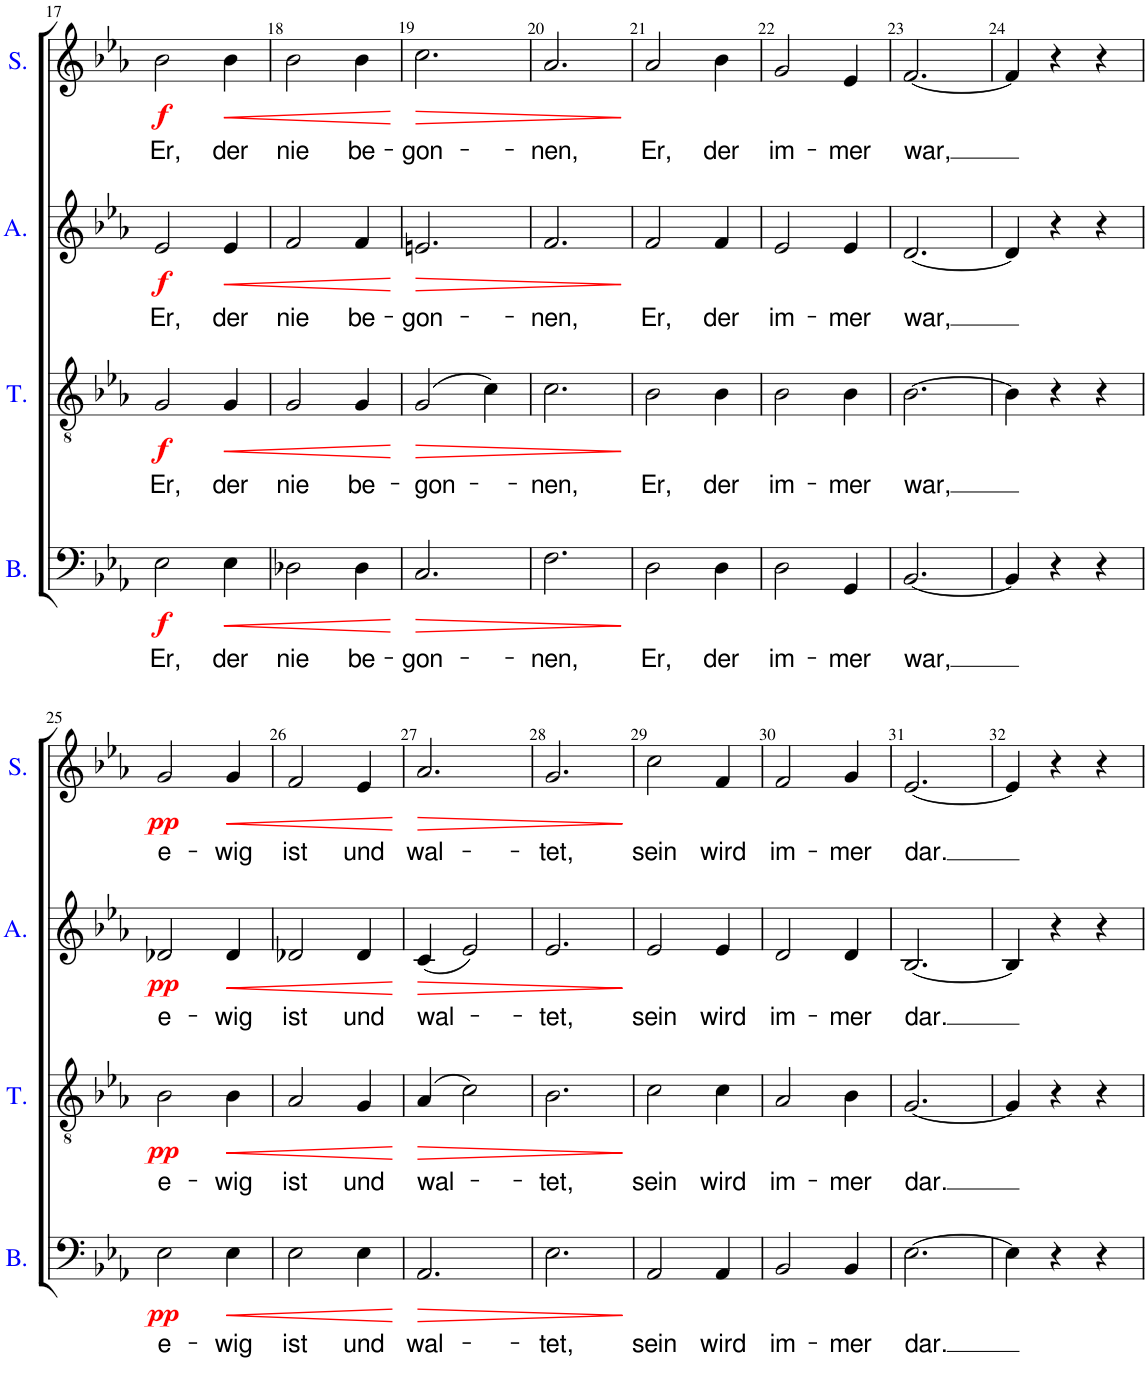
**kern	**text	**dynam	**kern	**text	**dynam	**kern	**text	**dynam	**kern	**text	**dynam
*part4	*part4	*part4	*part3	*part3	*part3	*part2	*part2	*part2	*part1	*part1	*part1
*staff4	*staff4	*staff4	*staff3	*staff3	*staff3	*staff2	*staff2	*staff2	*staff1	*staff1	*staff1
*I"Bass	*	*	*I"Tenor	*	*	*I"Alto	*	*	*I"Soprano	*	*
*I'B.	*	*	*I'T.	*	*	*I'A.	*	*	*I'S.	*	*
!!LO:PB:g=z
*clefF4	*	*	*clefGv2	*	*	*clefG2	*	*	*clefG2	*	*
*k[b-e-a-]	*	*	*k[b-e-a-]	*	*	*k[b-e-a-]	*	*	*k[b-e-a-]	*	*
*M3/4	*	*	*M3/4	*	*	*M3/4	*	*	*M3/4	*	*
=17	=17	=17	=17	=17	=17	=17	=17	=17	=17	=17	=17
!	!LO:LY:b	!LO:DY:b	!	!LO:LY:b	!LO:DY:b	!	!LO:LY:b	!LO:DY:b	!	!LO:LY:b	!LO:DY:b
2E-\	Er,	f	2G/	Er,	f	2e-/	Er,	f	2b-\	Er,	f
!	!LO:LY:b	!LO:HP:b	!	!LO:LY:b	!LO:HP:b	!	!LO:LY:b	!LO:HP:b	!	!LO:LY:b	!LO:HP:b
4E-\	der	<	4G/	der	<	4e-/	der	<	4b-\	der	<
=18	=18	=18	=18	=18	=18	=18	=18	=18	=18	=18	=18
!	!LO:LY:b	!	!	!LO:LY:b	!	!	!LO:LY:b	!	!	!LO:LY:b	!
2D-X\	nie	.	2G/	nie	.	2f/	nie	.	2b-\	nie	.
!	!LO:LY:b	!	!	!LO:LY:b	!	!	!LO:LY:b	!	!	!LO:LY:b	!
4D-\	be-	.	4G/	be-	.	4f/	be-	.	4b-\	be-	.
.	.	[	.	.	[	.	.	[	.	.	[
=19	=19	=19	=19	=19	=19	=19	=19	=19	=19	=19	=19
!	!LO:LY:b	!LO:HP:b	!	!LO:LY:b	!LO:HP:b	!	!LO:LY:b	!LO:HP:b	!	!LO:LY:b	!LO:HP:b
2.C/	-gon-	>	(2G/	-gon-	>	2.en/	-gon-	>	2.cc\	-gon-	>
.	.	.	4c\)	.	.	.	.	.	.	.	.
=20	=20	=20	=20	=20	=20	=20	=20	=20	=20	=20	=20
!	!LO:LY:b	!	!	!LO:LY:b	!	!	!LO:LY:b	!	!	!LO:LY:b	!
2.F\	-nen,	.	2.c\	-nen,	.	2.f/	-nen,	.	2.a-/	-nen,	.
.	.	]	.	.	]	.	.	]	.	.	]
=21	=21	=21	=21	=21	=21	=21	=21	=21	=21	=21	=21
!	!LO:LY:b	!	!	!LO:LY:b	!	!	!LO:LY:b	!	!	!LO:LY:b	!
2D\	Er,	.	2B-\	Er,	.	2f/	Er,	.	2a-/	Er,	.
!	!LO:LY:b	!	!	!LO:LY:b	!	!	!LO:LY:b	!	!	!LO:LY:b	!
4D\	der	.	4B-\	der	.	4f/	der	.	4b-\	der	.
=22	=22	=22	=22	=22	=22	=22	=22	=22	=22	=22	=22
!	!LO:LY:b	!	!	!LO:LY:b	!	!	!LO:LY:b	!	!	!LO:LY:b	!
2D\	im-	.	2B-\	im-	.	2e-/	im-	.	2g/	im-	.
!	!LO:LY:b	!	!	!LO:LY:b	!	!	!LO:LY:b	!	!	!LO:LY:b	!
4GG/	-mer	.	4B-\	-mer	.	4e-/	-mer	.	4e-/	-mer	.
=23	=23	=23	=23	=23	=23	=23	=23	=23	=23	=23	=23
!	!LO:LY:b	!	!	!LO:LY:b	!	!	!LO:LY:b	!	!	!LO:LY:b	!
[2.BB-/	war,	.	[2.B-\	war,	.	[2.d/	war,	.	[2.f/	war,	.
=24	=24	=24	=24	=24	=24	=24	=24	=24	=24	=24	=24
4BB-/]	.	.	4B-\]	.	.	4d/]	.	.	4f/]	.	.
4r	.	.	4r	.	.	4r	.	.	4r	.	.
4r	.	.	4r	.	.	4r	.	.	4r	.	.
!!LO:LB:g=z
=25	=25	=25	=25	=25	=25	=25	=25	=25	=25	=25	=25
!	!LO:LY:b	!LO:DY:b	!	!LO:LY:b	!LO:DY:b	!	!LO:LY:b	!LO:DY:b	!	!LO:LY:b	!LO:DY:b
2E-\	e-	pp	2B-\	e-	pp	2d-X/	e-	pp	2g/	e-	pp
!	!LO:LY:b	!LO:HP:b	!	!LO:LY:b	!LO:HP:b	!	!LO:LY:b	!LO:HP:b	!	!LO:LY:b	!LO:HP:b
4E-\	-wig	<	4B-\	-wig	<	4d-/	-wig	<	4g/	-wig	<
=26	=26	=26	=26	=26	=26	=26	=26	=26	=26	=26	=26
!	!LO:LY:b	!	!	!LO:LY:b	!	!	!LO:LY:b	!	!	!LO:LY:b	!
2E-\	ist	.	2A-/	ist	.	2d-X/	ist	.	2f/	ist	.
!	!LO:LY:b	!	!	!LO:LY:b	!	!	!LO:LY:b	!	!	!LO:LY:b	!
4E-\	und	.	4G/	und	.	4d-/	und	.	4e-/	und	.
.	.	[	.	.	[	.	.	[	.	.	[
=27	=27	=27	=27	=27	=27	=27	=27	=27	=27	=27	=27
!	!LO:LY:b	!LO:HP:b	!	!LO:LY:b	!LO:HP:b	!	!LO:LY:b	!LO:HP:b	!	!LO:LY:b	!LO:HP:b
2.AA-/	wal-	>	(4A-/	wal-	>	(4c/	wal-	>	2.a-/	wal-	>
.	.	.	2c\)	.	.	2e-/)	.	.	.	.	.
=28	=28	=28	=28	=28	=28	=28	=28	=28	=28	=28	=28
!	!LO:LY:b	!	!	!LO:LY:b	!	!	!LO:LY:b	!	!	!LO:LY:b	!
2.E-\	-tet,	.	2.B-\	-tet,	.	2.e-/	-tet,	.	2.g/	-tet,	.
.	.	]	.	.	]	.	.	]	.	.	]
=29	=29	=29	=29	=29	=29	=29	=29	=29	=29	=29	=29
!	!LO:LY:b	!	!	!LO:LY:b	!	!	!LO:LY:b	!	!	!LO:LY:b	!
2AA-/	sein	.	2c\	sein	.	2e-/	sein	.	2cc\	sein	.
!	!LO:LY:b	!	!	!LO:LY:b	!	!	!LO:LY:b	!	!	!LO:LY:b	!
4AA-/	wird	.	4c\	wird	.	4e-/	wird	.	4f/	wird	.
=30	=30	=30	=30	=30	=30	=30	=30	=30	=30	=30	=30
!	!LO:LY:b	!	!	!LO:LY:b	!	!	!LO:LY:b	!	!	!LO:LY:b	!
2BB-/	im-	.	2A-/	im-	.	2d/	im-	.	2f/	im-	.
!	!LO:LY:b	!	!	!LO:LY:b	!	!	!LO:LY:b	!	!	!LO:LY:b	!
4BB-/	-mer	.	4B-\	-mer	.	4d/	-mer	.	4g/	-mer	.
=31	=31	=31	=31	=31	=31	=31	=31	=31	=31	=31	=31
!	!LO:LY:b	!	!	!LO:LY:b	!	!	!LO:LY:b	!	!	!LO:LY:b	!
[2.E-\	dar.	.	[2.G/	dar.	.	[2.B-/	dar.	.	[2.e-/	dar.	.
=32	=32	=32	=32	=32	=32	=32	=32	=32	=32	=32	=32
4E-\]	.	.	4G/]	.	.	4B-/]	.	.	4e-/]	.	.
4r	.	.	4r	.	.	4r	.	.	4r	.	.
4r	.	.	4r	.	.	4r	.	.	4r	.	.
=	=	=	=	=	=	=	=	=	=	=	=
*-	*-	*-	*-	*-	*-	*-	*-	*-	*-	*-	*-
